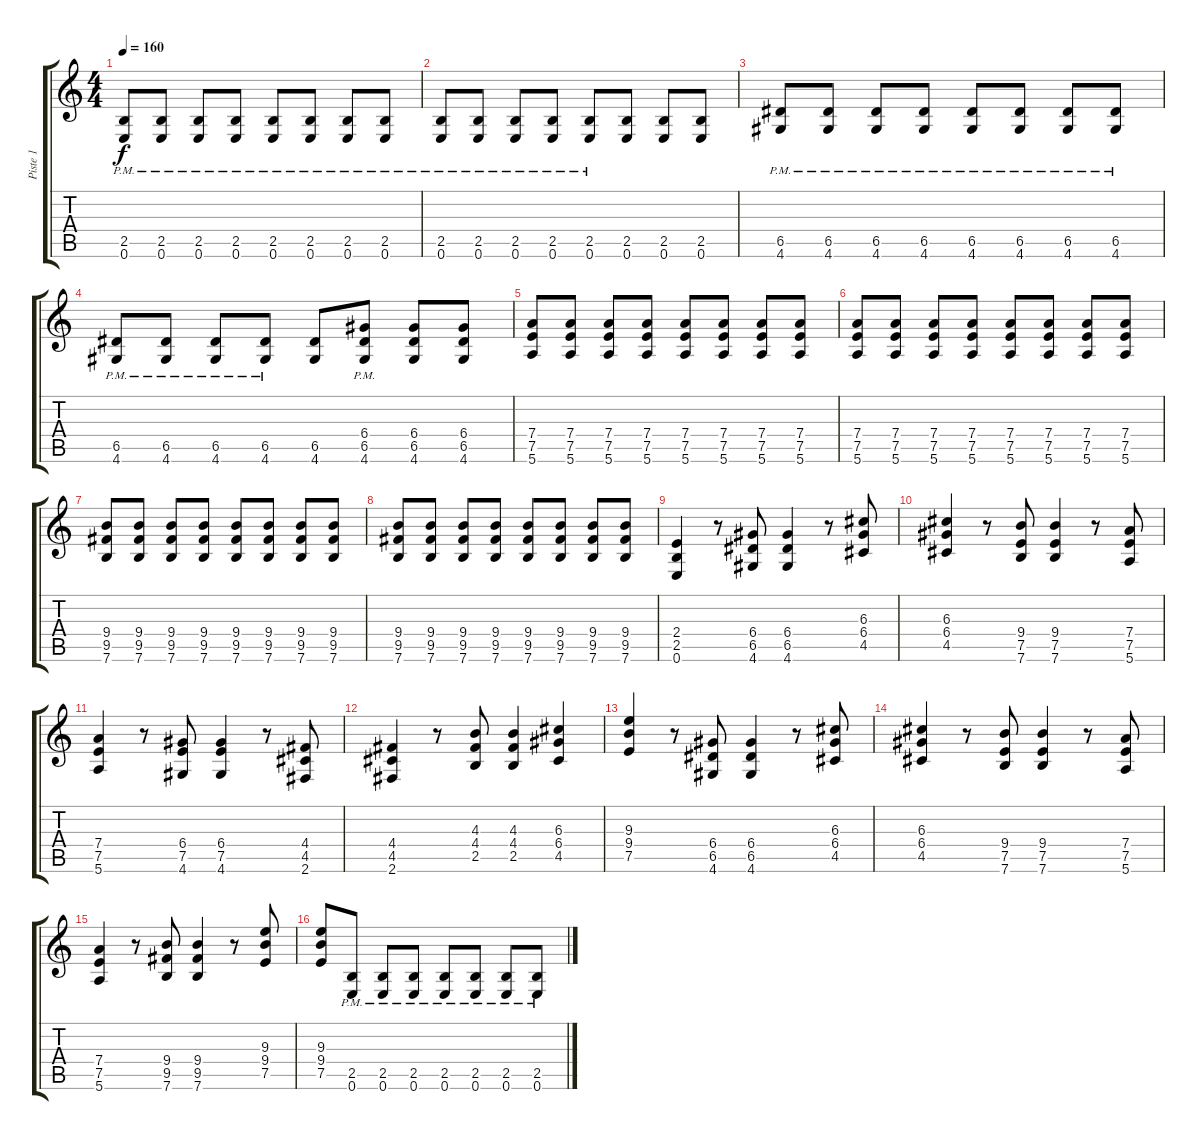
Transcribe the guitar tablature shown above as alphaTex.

\track ("Piste 1" "Piste 1") {instrument distortionguitar}
\staff {score tabs}
\tuning (E4 B3 G3 D3 A2 E2) {hide}
\ts (4 4)
\tempo 160
\clef g2
\ks c
(2.5{pm} 0.6).8{dy f} (2.5{pm} 0.6).8 (2.5{pm} 0.6).8 (2.5{pm} 0.6).8 (2.5{pm} 0.6).8 (2.5{pm} 0.6).8 (2.5{pm} 0.6).8 (2.5{pm} 0.6).8 |
(2.5{pm} 0.6).8 (2.5{pm} 0.6).8 (2.5{pm} 0.6).8 (2.5{pm} 0.6).8 (2.5{pm} 0.6).8 (2.5 0.6).8 (2.5 0.6).8 (2.5 0.6).8 |
(6.5{pm} 4.6).8 (6.5{pm} 4.6).8 (6.5{pm} 4.6).8 (6.5{pm} 4.6).8 (6.5{pm} 4.6).8 (6.5{pm} 4.6).8 (6.5{pm} 4.6).8 (6.5{pm} 4.6).8 |
(6.5{pm} 4.6).8 (6.5{pm} 4.6).8 (6.5{pm} 4.6).8 (6.5{pm} 4.6).8 (6.5 4.6).8 (6.4{pm} 6.5 4.6).8 (6.4 6.5 4.6).8 (6.4 6.5 4.6).8 |
(7.4 7.5 5.6).8 (7.4 7.5 5.6).8 (7.4 7.5 5.6).8 (7.4 7.5 5.6).8 (7.4 7.5 5.6).8 (7.4 7.5 5.6).8 (7.4 7.5 5.6).8 (7.4 7.5 5.6).8 |
(7.4 7.5 5.6).8 (7.4 7.5 5.6).8 (7.4 7.5 5.6).8 (7.4 7.5 5.6).8 (7.4 7.5 5.6).8 (7.4 7.5 5.6).8 (7.4 7.5 5.6).8 (7.4 7.5 5.6).8 |
(9.4 9.5 7.6).8 (9.4 9.5 7.6).8 (9.4 9.5 7.6).8 (9.4 9.5 7.6).8 (9.4 9.5 7.6).8 (9.4 9.5 7.6).8 (9.4 9.5 7.6).8 (9.4 9.5 7.6).8 |
(9.4 9.5 7.6).8 (9.4 9.5 7.6).8 (9.4 9.5 7.6).8 (9.4 9.5 7.6).8 (9.4 9.5 7.6).8 (9.4 9.5 7.6).8 (9.4 9.5 7.6).8 (9.4 9.5 7.6).8 |
(2.4 2.5 0.6).4 r.8 (6.4 6.5 4.6).8 (6.4 6.5 4.6).4 r.8 (6.3 6.4 4.5).8 |
(6.3 6.4 4.5).4 r.8 (9.4 7.5 7.6).8 (9.4 7.5 7.6).4 r.8 (7.4 7.5 5.6).8 |
(7.4 7.5 5.6).4 r.8 (6.4 7.5 4.6).8 (6.4 7.5 4.6).4 r.8 (4.4 4.5 2.6).8 |
(4.4 4.5 2.6).4 r.8 (4.3 4.4 2.5).8 (4.3 4.4 2.5).4 (6.3 6.4 4.5).4 |
(9.3 9.4 7.5).4 r.8 (6.4 6.5 4.6).8 (6.4 6.5 4.6).4 r.8 (6.3 6.4 4.5).8 |
(6.3 6.4 4.5).4 r.8 (9.4 7.5 7.6).8 (9.4 7.5 7.6).4 r.8 (7.4 7.5 5.6).8 |
(7.4 7.5 5.6).4 r.8 (9.4 9.5 7.6).8 (9.4 9.5 7.6).4 r.8 (9.3 9.4 7.5).8 |
(9.3 9.4 7.5).8 (2.5{pm} 0.6).8 (2.5{pm} 0.6).8 (2.5{pm} 0.6).8 (2.5{pm} 0.6).8 (2.5{pm} 0.6).8 (2.5{pm} 0.6).8 (2.5{pm} 0.6).8
